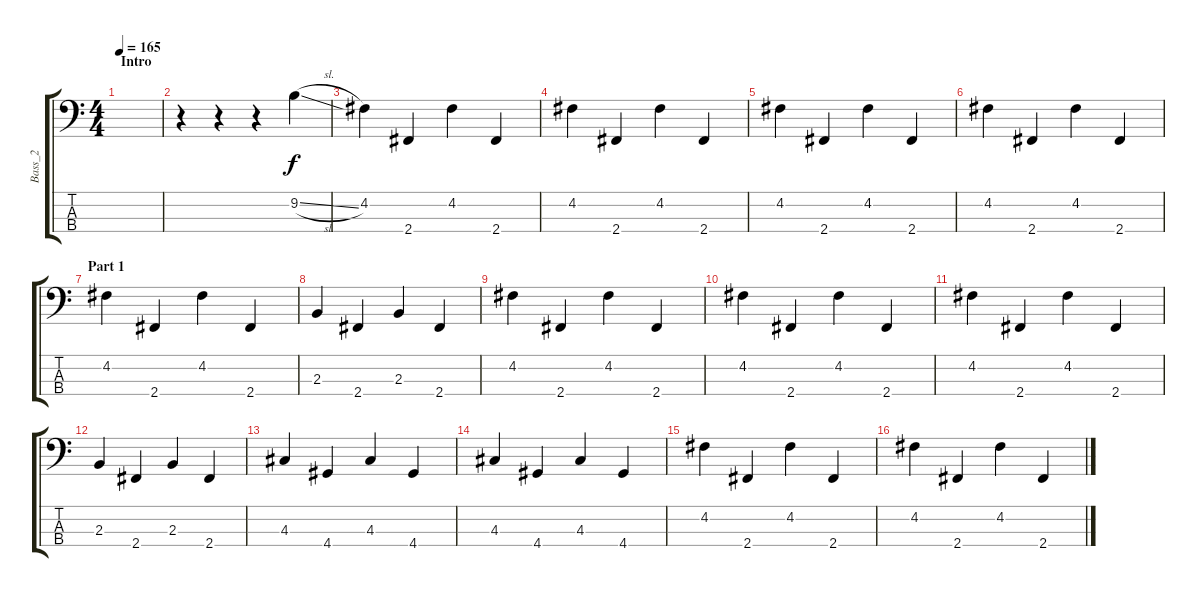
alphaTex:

\track ("Bass_2" "Bass_2") {instrument electricguitarmuted}
\staff {score tabs}
\tuning (G2 D2 A1 E1) {hide}
\ts (4 4)
\section ("" "Intro")
\tempo 165
\clef f4
\ks c
|
r.4 r.4 r.4 9.2{sl}.4 |
4.2.4 2.4.4 4.2.4 2.4.4 |
4.2.4 2.4.4 4.2.4 2.4.4 |
4.2.4 2.4.4 4.2.4 2.4.4 |
4.2.4 2.4.4 4.2.4 2.4.4 |
\section ("" "Part 1")
4.2.4 2.4.4 4.2.4 2.4.4 |
2.3.4 2.4.4 2.3.4 2.4.4 |
4.2.4 2.4.4 4.2.4 2.4.4 |
4.2.4 2.4.4 4.2.4 2.4.4 |
4.2.4 2.4.4 4.2.4 2.4.4 |
2.3.4 2.4.4 2.3.4 2.4.4 |
4.3.4 4.4.4 4.3.4 4.4.4 |
4.3.4 4.4.4 4.3.4 4.4.4 |
4.2.4 2.4.4 4.2.4 2.4.4 |
4.2.4 2.4.4 4.2.4 2.4.4
